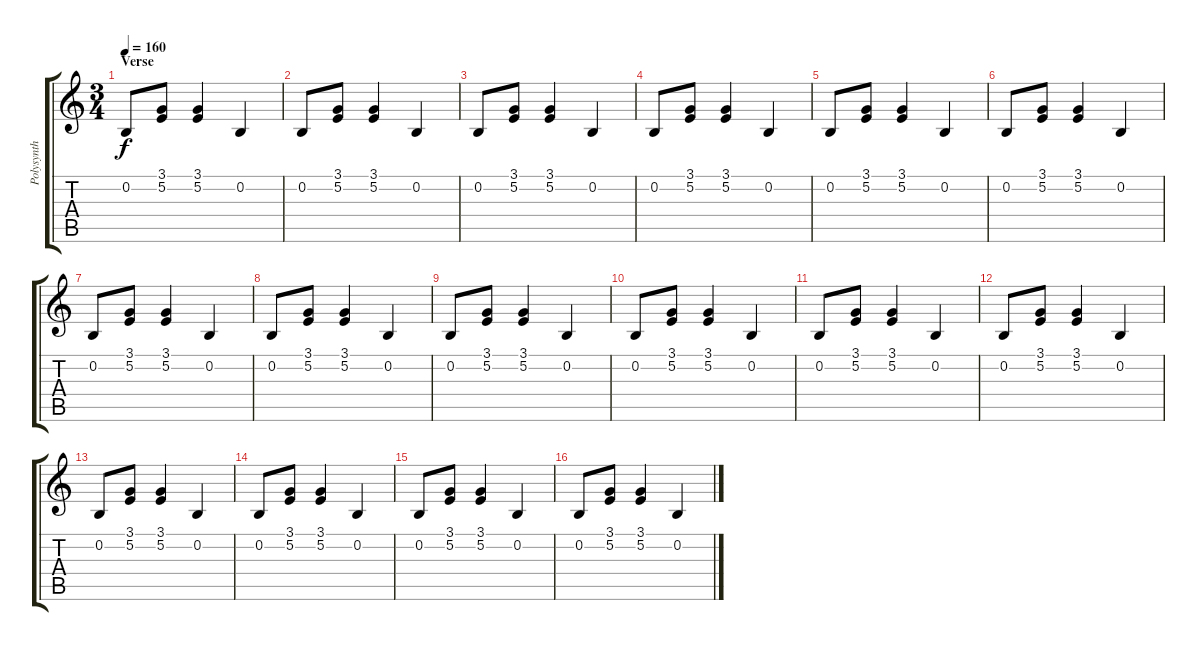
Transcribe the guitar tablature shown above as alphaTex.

\track ("Polysynth w/flanger" "Polysynth ") {instrument pad3polysynth}
\staff {score tabs}
\tuning (E4 B3 G3 D3 A2 E2) {hide}
\ts (3 4)
\section ("" "Verse")
\tempo 160
\clef g2
\ks c
0.2.8{dy f} (3.1 5.2).8 (3.1 5.2).4 0.2.4 |
0.2.8 (3.1 5.2).8 (3.1 5.2).4 0.2.4 |
0.2.8 (3.1 5.2).8 (3.1 5.2).4 0.2.4 |
0.2.8 (3.1 5.2).8 (3.1 5.2).4 0.2.4 |
0.2.8 (3.1 5.2).8 (3.1 5.2).4 0.2.4 |
0.2.8 (3.1 5.2).8 (3.1 5.2).4 0.2.4 |
0.2.8 (3.1 5.2).8 (3.1 5.2).4 0.2.4 |
0.2.8 (3.1 5.2).8 (3.1 5.2).4 0.2.4 |
0.2.8 (3.1 5.2).8 (3.1 5.2).4 0.2.4 |
0.2.8 (3.1 5.2).8 (3.1 5.2).4 0.2.4 |
0.2.8 (3.1 5.2).8 (3.1 5.2).4 0.2.4 |
0.2.8 (3.1 5.2).8 (3.1 5.2).4 0.2.4 |
0.2.8 (3.1 5.2).8 (3.1 5.2).4 0.2.4 |
0.2.8 (3.1 5.2).8 (3.1 5.2).4 0.2.4 |
0.2.8 (3.1 5.2).8 (3.1 5.2).4 0.2.4 |
0.2.8 (3.1 5.2).8 (3.1 5.2).4 0.2.4
